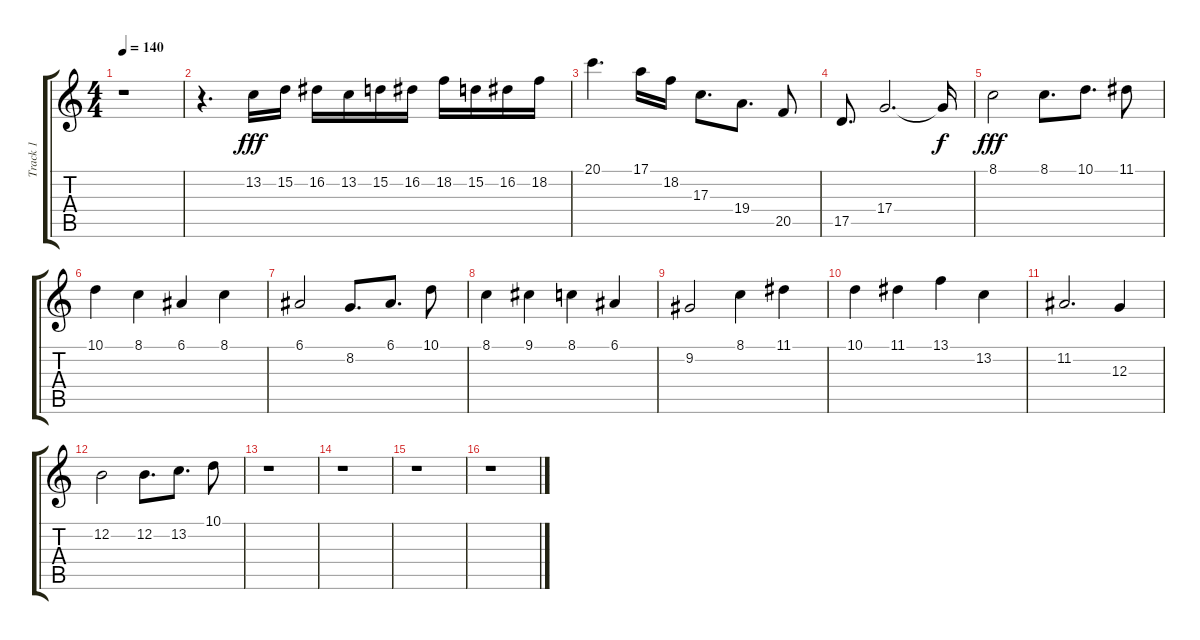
\track ("Track 1" "Track 1") {instrument brasssection}
\staff {score tabs}
\tuning (E4 B3 G3 D3 A2 E2) {hide}
\ts (4 4)
\tempo 140
\clef g2
\ks c
r.1{dy fff} |
r.4{d} 13.2.16 15.2.16 16.2.16 13.2.16 15.2.16 16.2.16 18.2.16 15.2.16 16.2.16 18.2.16 |
20.1.4{d} 17.1.16 18.2.16 17.3.8{d} 19.4.8{d} 20.5.8 |
17.5.8{d} 17.4.2{d} 17.4{t}.16{dy f} |
8.1.2{dy fff instrument brasssection} 8.1.8{d} 10.1.8{d} 11.1.8 |
10.1.4 8.1.4 6.1.4 8.1.4 |
6.1.2 8.2.8{d} 6.1.8{d} 10.1.8 |
8.1.4 9.1.4 8.1.4 6.1.4 |
9.2.2 8.1.4 11.1.4 |
10.1.4 11.1.4 13.1.4 13.2.4 |
11.2.2{d} 12.3.4 |
12.2.2 12.2.8{d} 13.2.8{d} 10.1.8 |
r.1 |
r.1 |
r.1 |
r.1
